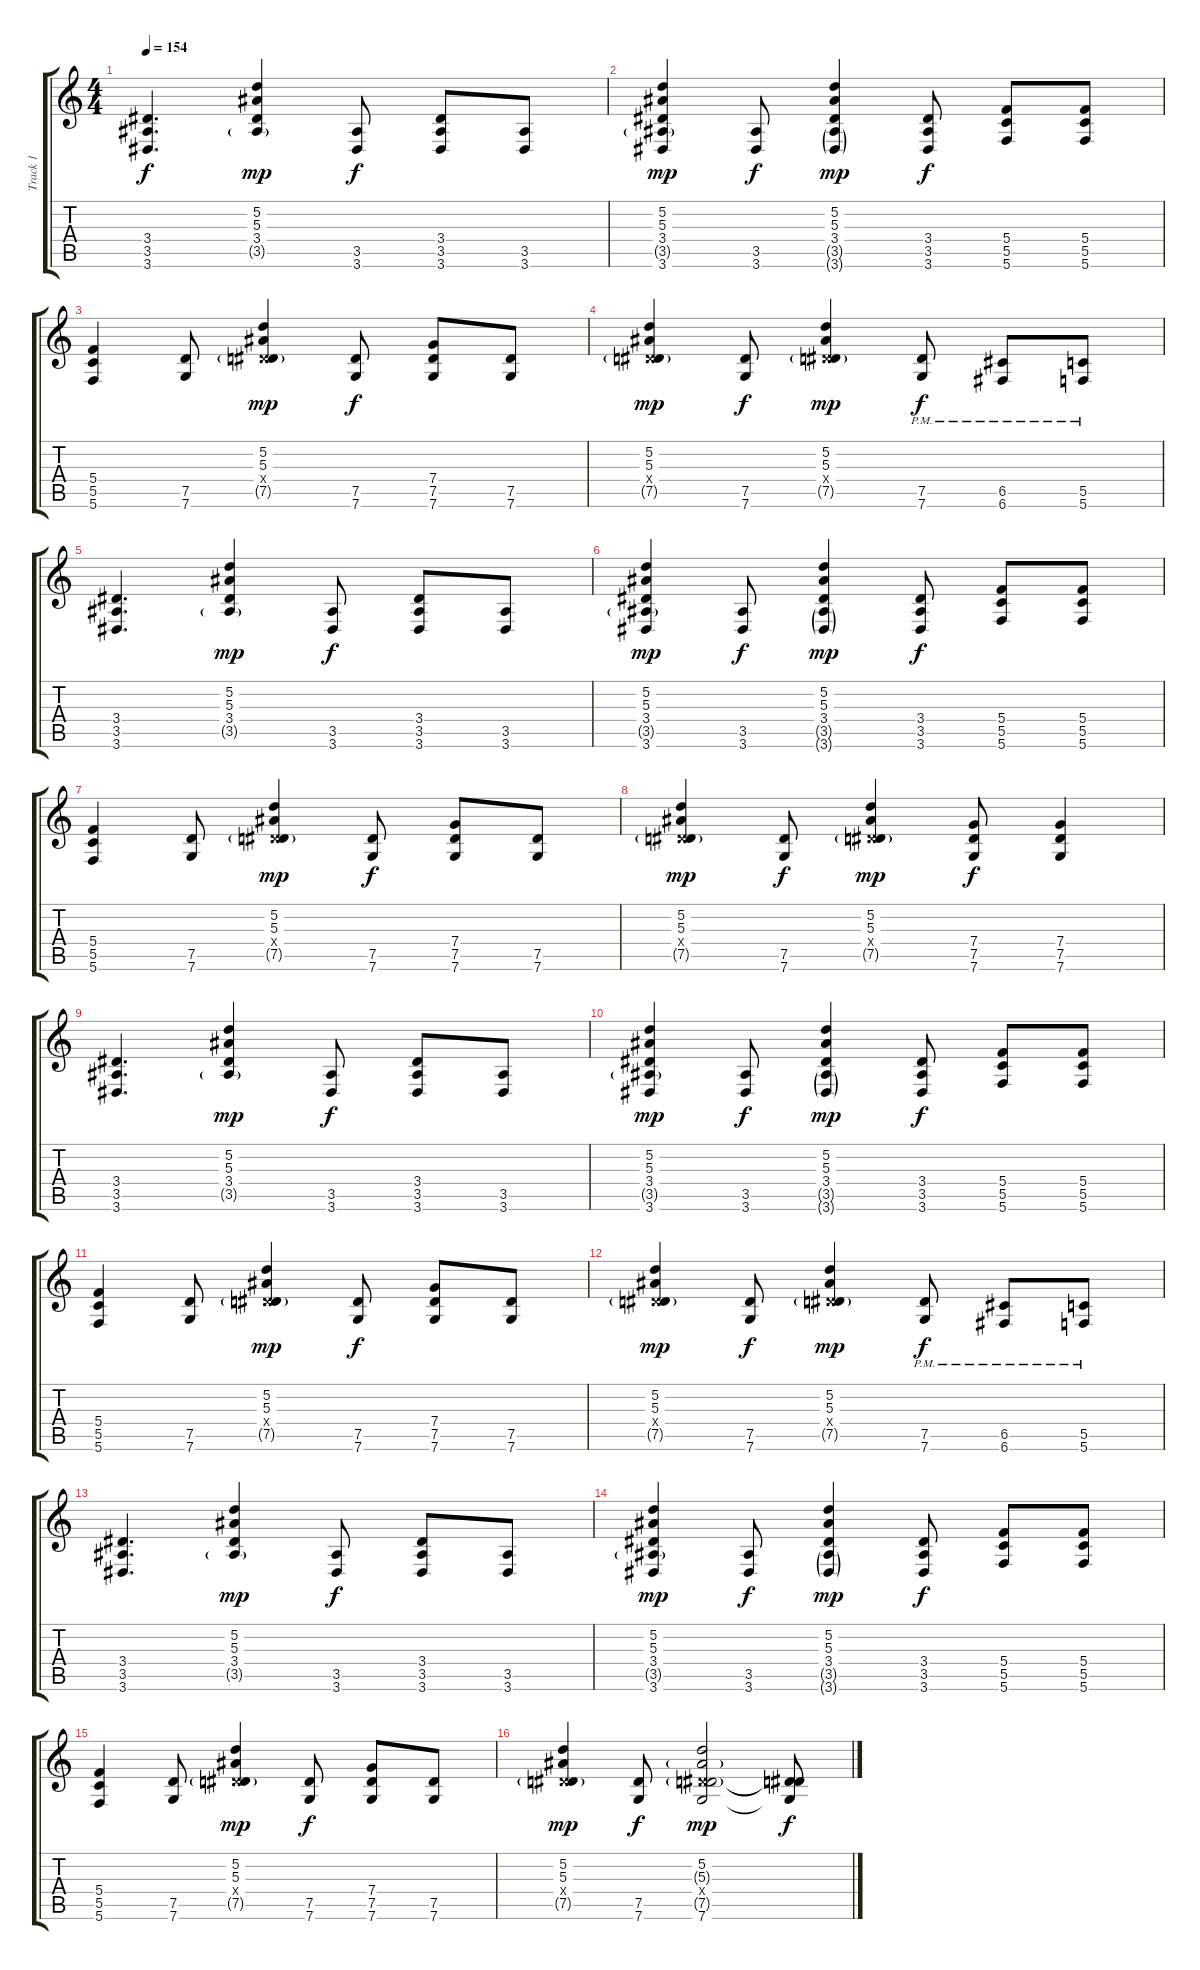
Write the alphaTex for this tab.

\track ("Track 1" "Track 1") {instrument distortionguitar}
\staff {score tabs}
\tuning (D4 A3 F3 C3 G2 C2) {hide}
\ts (4 4)
\tempo 154
\clef g2
\ks c
(3.4 3.5 3.6).4{d dy f} (5.2 5.3 3.4 3.5{g}).4{dy mp} (3.5 3.6).8{dy f} (3.4 3.5 3.6).8 (3.5 3.6).8 |
(5.2 5.3 3.4 3.5{g} 3.6).4{dy mp} (3.5 3.6).8{dy f} (5.2 5.3 3.4 3.5{g} 3.6{g}).4{dy mp} (3.4 3.5 3.6).8{dy f} (5.4 5.5 5.6).8 (5.4 5.5 5.6).8 |
(5.4 5.5 5.6).4 (7.5 7.6).8 (5.2 5.3 3.4{x} 7.5{g}).4{dy mp} (7.5 7.6).8{dy f} (7.4 7.5 7.6).8 (7.5 7.6).8 |
(5.2 5.3 3.4{x} 7.5{g}).4{dy mp} (7.5 7.6).8{dy f} (5.2 5.3 3.4{x} 7.5{g}).4{dy mp} (7.5{pm} 7.6{pm}).8{dy f} (6.5{pm} 6.6{pm}).8 (5.5{pm} 5.6{pm}).8 |
(3.4 3.5 3.6).4{d} (5.2 5.3 3.4 3.5{g}).4{dy mp} (3.5 3.6).8{dy f} (3.4 3.5 3.6).8 (3.5 3.6).8 |
(5.2 5.3 3.4 3.5{g} 3.6).4{dy mp} (3.5 3.6).8{dy f} (5.2 5.3 3.4 3.5{g} 3.6{g}).4{dy mp} (3.4 3.5 3.6).8{dy f} (5.4 5.5 5.6).8 (5.4 5.5 5.6).8 |
(5.4 5.5 5.6).4 (7.5 7.6).8 (5.2 5.3 3.4{x} 7.5{g}).4{dy mp} (7.5 7.6).8{dy f} (7.4 7.5 7.6).8 (7.5 7.6).8 |
(5.2 5.3 3.4{x} 7.5{g}).4{dy mp} (7.5 7.6).8{dy f} (5.2 5.3 3.4{x} 7.5{g}).4{dy mp} (7.4 7.5 7.6).8{dy f} (7.4 7.5 7.6).4 |
(3.4 3.5 3.6).4{d} (5.2 5.3 3.4 3.5{g}).4{dy mp} (3.5 3.6).8{dy f} (3.4 3.5 3.6).8 (3.5 3.6).8 |
(5.2 5.3 3.4 3.5{g} 3.6).4{dy mp} (3.5 3.6).8{dy f} (5.2 5.3 3.4 3.5{g} 3.6{g}).4{dy mp} (3.4 3.5 3.6).8{dy f} (5.4 5.5 5.6).8 (5.4 5.5 5.6).8 |
(5.4 5.5 5.6).4 (7.5 7.6).8 (5.2 5.3 3.4{x} 7.5{g}).4{dy mp} (7.5 7.6).8{dy f} (7.4 7.5 7.6).8 (7.5 7.6).8 |
(5.2 5.3 3.4{x} 7.5{g}).4{dy mp} (7.5 7.6).8{dy f} (5.2 5.3 3.4{x} 7.5{g}).4{dy mp} (7.5{pm} 7.6{pm}).8{dy f} (6.5{pm} 6.6{pm}).8 (5.5{pm} 5.6{pm}).8 |
(3.4 3.5 3.6).4{d} (5.2 5.3 3.4 3.5{g}).4{dy mp} (3.5 3.6).8{dy f} (3.4 3.5 3.6).8 (3.5 3.6).8 |
(5.2 5.3 3.4 3.5{g} 3.6).4{dy mp} (3.5 3.6).8{dy f} (5.2 5.3 3.4 3.5{g} 3.6{g}).4{dy mp} (3.4 3.5 3.6).8{dy f} (5.4 5.5 5.6).8 (5.4 5.5 5.6).8 |
(5.4 5.5 5.6).4 (7.5 7.6).8 (5.2 5.3 3.4{x} 7.5{g}).4{dy mp} (7.5 7.6).8{dy f} (7.4 7.5 7.6).8 (7.5 7.6).8 |
(5.2 5.3 3.4{x} 7.5{g}).4{dy mp} (7.5 7.6).8{dy f} (5.2 5.3{g} 3.4{x} 7.5{g} 7.6).2{dy mp} (3.4{t} 7.5{t} 7.6{t}).8{dy f}
